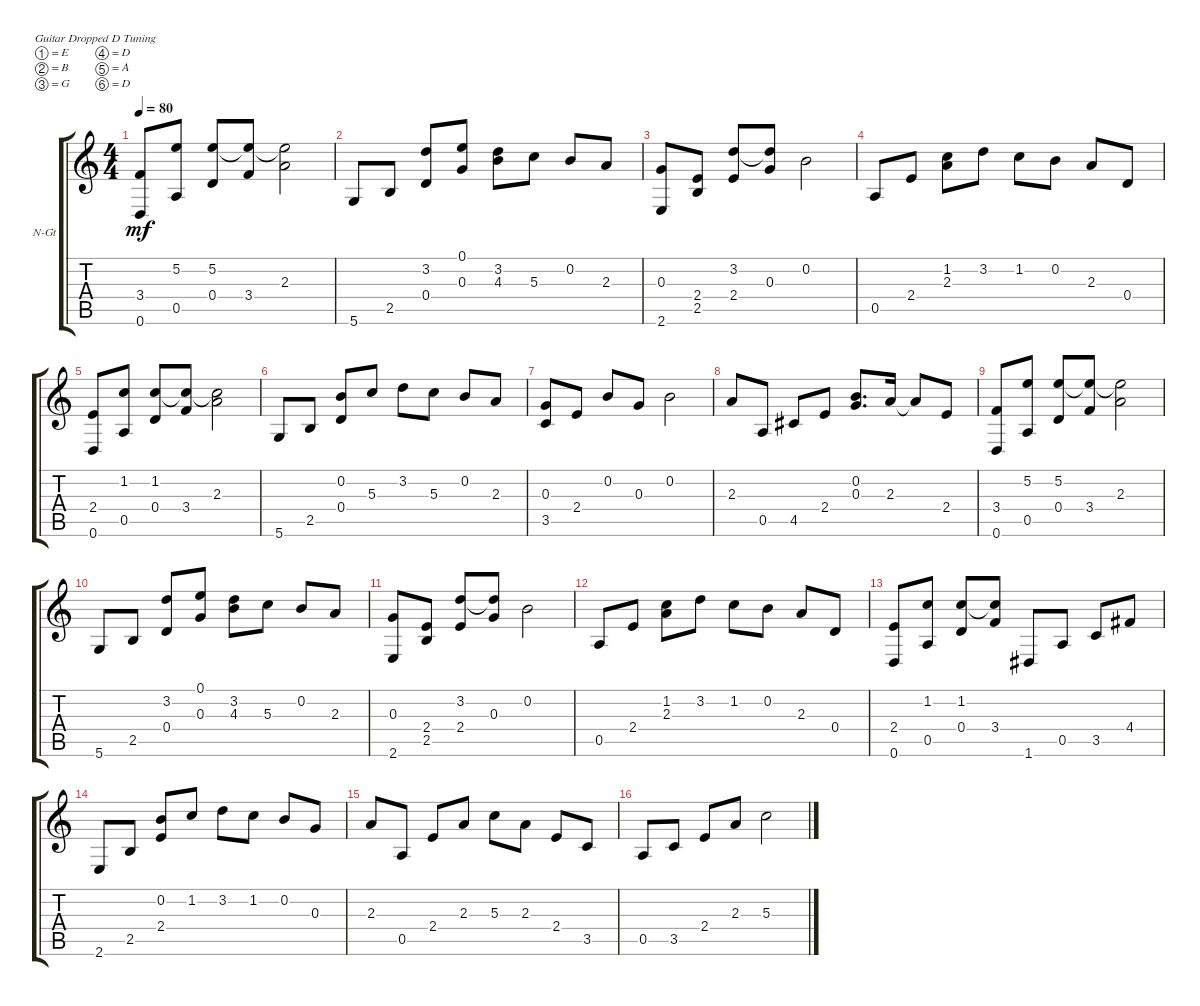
\defaultSystemsLayout 4
\bracketExtendMode groupsimilarinstruments
\firstSystemTrackNameOrientation horizontal
\otherSystemsTrackNameOrientation horizontal
\track ("Nylon Guitar" "N-Gt") {instrument acousticguitarnylon}
\staff {score tabs}
\tuning (E4 B3 G3 D3 A2 D2)
\ts (4 4)
\tempo 80
\clef g2
\ks c
(3.4 0.6).8{dy mf} (5.2 0.5).8 (5.2 0.4).8 (3.4 5.2{t}).8 (2.3 5.2{t}).2 |
5.6.8 2.5.8 (0.4 3.2).8 (0.1 0.3).8 (3.2 4.3).8 5.3.8 0.2.8 2.3.8 |
(0.3 2.6).8 (2.5 2.4).8 (2.4 3.2).8 (0.3 3.2{t}).8 0.2.2 |
0.5.8 2.4.8 (2.3 1.2).8 3.2.8 1.2.8 0.2.8 2.3.8 0.4.8 |
(2.4 0.6).8 (1.2 0.5).8 (1.2 0.4).8 (3.4 1.2{t}).8 (2.3 1.2{t}).2 |
5.6.8 2.5.8 (0.4 0.2).8 5.3.8 3.2.8 5.3.8 0.2.8 2.3.8 |
(0.3 3.5).8 2.4.8 0.2.8 0.3.8 0.2.2 |
2.3.8 0.5.8 4.5.8 2.4.8 (0.3 0.2).8{d} 2.3.16 2.3{t}.8 2.4.8 |
(3.4 0.6).8 (5.2 0.5).8 (5.2 0.4).8 (3.4 5.2{t}).8 (2.3 5.2{t}).2 |
5.6.8 2.5.8 (0.4 3.2).8 (0.1 0.3).8 (3.2 4.3).8 5.3.8 0.2.8 2.3.8 |
(0.3 2.6).8 (2.5 2.4).8 (2.4 3.2).8 (0.3 3.2{t}).8 0.2.2 |
0.5.8 2.4.8 (2.3 1.2).8 3.2.8 1.2.8 0.2.8 2.3.8 0.4.8 |
(2.4 0.6).8 (1.2 0.5).8 (1.2 0.4).8 (3.4 1.2{t}).8 1.6.8 0.5.8 3.5.8 4.4.8 |
2.6.8 2.5.8 (2.4 0.2).8 1.2.8 3.2.8 1.2.8 0.2.8 0.3.8 |
2.3.8 0.5.8 2.4.8 2.3.8 5.3.8 2.3.8 2.4.8 3.5.8 |
0.5.8 3.5.8 2.4.8 2.3.8 5.3.2
